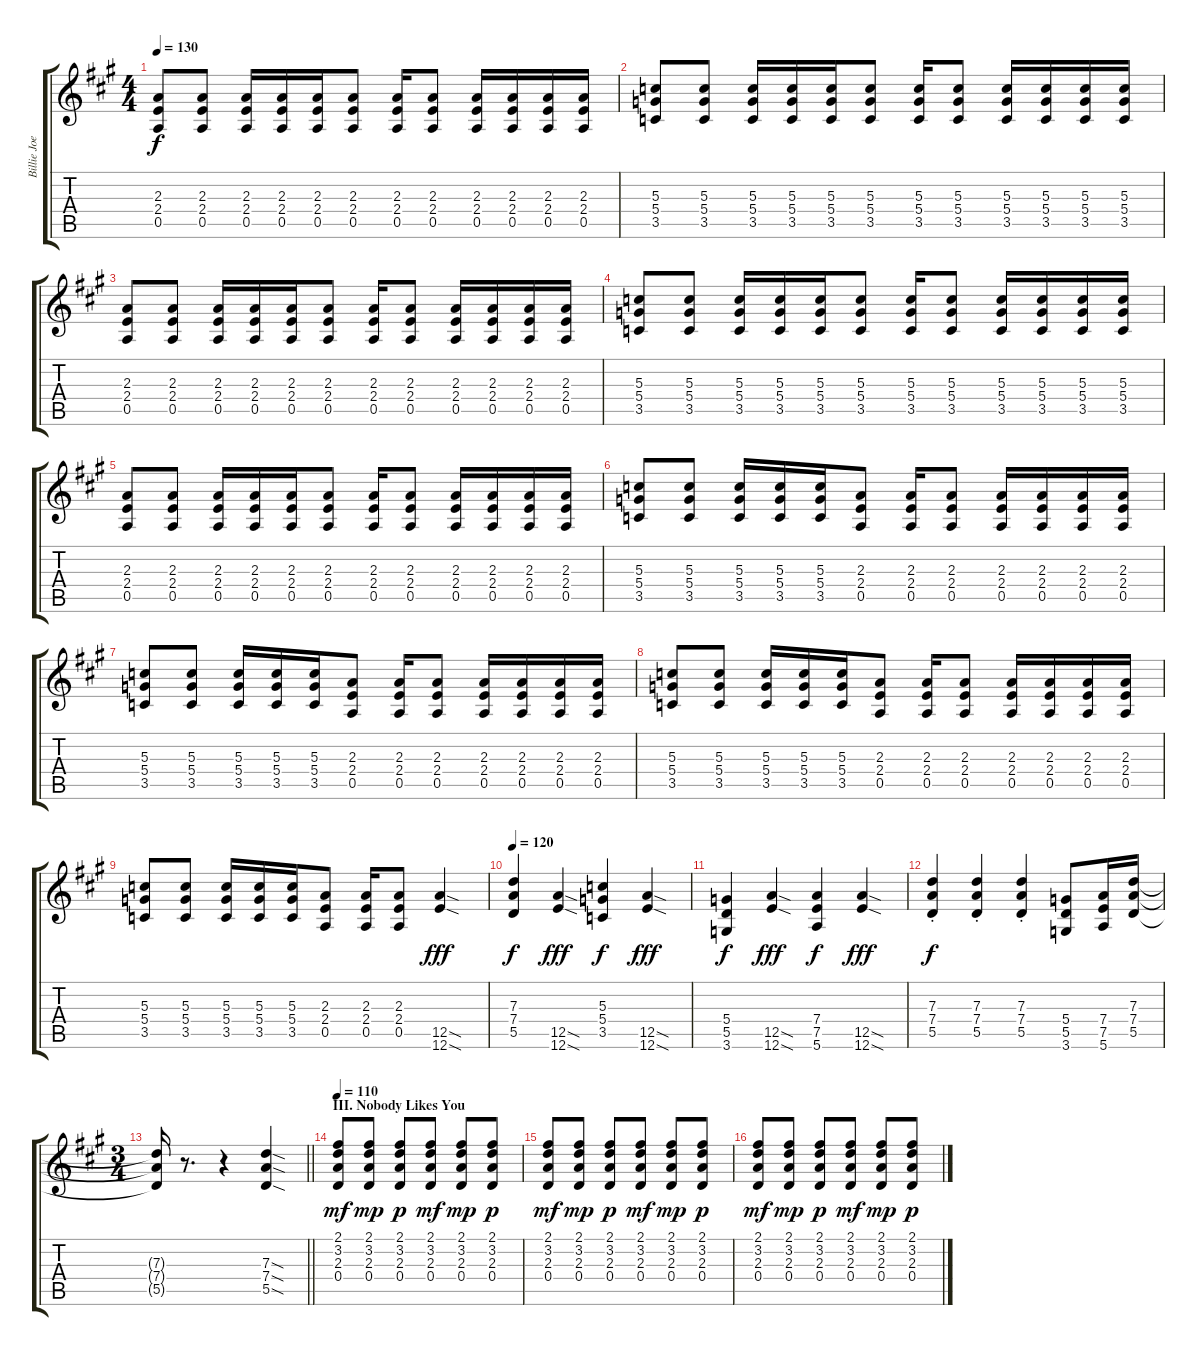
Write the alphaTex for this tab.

\track ("Billie Joe Armstrong (Rhthym Guitar)" "Billie Joe") {instrument distortionguitar}
\staff {score tabs}
\tuning (E4 B3 G3 D3 A2 E2) {hide}
\ts (4 4)
\tempo 130
\clef g2
\ks a
(2.3 2.4 0.5).8{dy f} (2.3 2.4 0.5).8 (2.3 2.4 0.5).16 (2.3 2.4 0.5).16 (2.3 2.4 0.5).16 (2.3 2.4 0.5).8 (2.3 2.4 0.5).16 (2.3 2.4 0.5).8 (2.3 2.4 0.5).16 (2.3 2.4 0.5).16 (2.3 2.4 0.5).16 (2.3 2.4 0.5).16 |
(5.3 5.4 3.5).8 (5.3 5.4 3.5).8 (5.3 5.4 3.5).16 (5.3 5.4 3.5).16 (5.3 5.4 3.5).16 (5.3 5.4 3.5).8 (5.3 5.4 3.5).16 (5.3 5.4 3.5).8 (5.3 5.4 3.5).16 (5.3 5.4 3.5).16 (5.3 5.4 3.5).16 (5.3 5.4 3.5).16 |
(2.3 2.4 0.5).8 (2.3 2.4 0.5).8 (2.3 2.4 0.5).16 (2.3 2.4 0.5).16 (2.3 2.4 0.5).16 (2.3 2.4 0.5).8 (2.3 2.4 0.5).16 (2.3 2.4 0.5).8 (2.3 2.4 0.5).16 (2.3 2.4 0.5).16 (2.3 2.4 0.5).16 (2.3 2.4 0.5).16 |
(5.3 5.4 3.5).8 (5.3 5.4 3.5).8 (5.3 5.4 3.5).16 (5.3 5.4 3.5).16 (5.3 5.4 3.5).16 (5.3 5.4 3.5).8 (5.3 5.4 3.5).16 (5.3 5.4 3.5).8 (5.3 5.4 3.5).16 (5.3 5.4 3.5).16 (5.3 5.4 3.5).16 (5.3 5.4 3.5).16 |
(2.3 2.4 0.5).8 (2.3 2.4 0.5).8 (2.3 2.4 0.5).16 (2.3 2.4 0.5).16 (2.3 2.4 0.5).16 (2.3 2.4 0.5).8 (2.3 2.4 0.5).16 (2.3 2.4 0.5).8 (2.3 2.4 0.5).16 (2.3 2.4 0.5).16 (2.3 2.4 0.5).16 (2.3 2.4 0.5).16 |
(5.3 5.4 3.5).8 (5.3 5.4 3.5).8 (5.3 5.4 3.5).16 (5.3 5.4 3.5).16 (5.3 5.4 3.5).16 (2.3 2.4 0.5).8 (2.3 2.4 0.5).16 (2.3 2.4 0.5).8 (2.3 2.4 0.5).16 (2.3 2.4 0.5).16 (2.3 2.4 0.5).16 (2.3 2.4 0.5).16 |
(5.3 5.4 3.5).8 (5.3 5.4 3.5).8 (5.3 5.4 3.5).16 (5.3 5.4 3.5).16 (5.3 5.4 3.5).16 (2.3 2.4 0.5).8 (2.3 2.4 0.5).16 (2.3 2.4 0.5).8 (2.3 2.4 0.5).16 (2.3 2.4 0.5).16 (2.3 2.4 0.5).16 (2.3 2.4 0.5).16 |
(5.3 5.4 3.5).8 (5.3 5.4 3.5).8 (5.3 5.4 3.5).16 (5.3 5.4 3.5).16 (5.3 5.4 3.5).16 (2.3 2.4 0.5).8 (2.3 2.4 0.5).16 (2.3 2.4 0.5).8 (2.3 2.4 0.5).16 (2.3 2.4 0.5).16 (2.3 2.4 0.5).16 (2.3 2.4 0.5).16 |
(5.3 5.4 3.5).8 (5.3 5.4 3.5).8 (5.3 5.4 3.5).16 (5.3 5.4 3.5).16 (5.3 5.4 3.5).16 (2.3 2.4 0.5).8 (2.3 2.4 0.5).16 (2.3 2.4 0.5).8 (12.5{sod} 12.6{sod}).4{dy fff} |
\tempo 120
(7.3 7.4 5.5).4{dy f} (12.5{sod} 12.6{sod}).4{dy fff} (5.3 5.4 3.5).4{dy f} (12.5{sod} 12.6{sod}).4{dy fff} |
(5.4 5.5 3.6).4{dy f} (12.5{sod} 12.6{sod}).4{dy fff} (7.4 7.5 5.6).4{dy f} (12.5{sod} 12.6{sod}).4{dy fff} |
(7.3{st} 7.4{st} 5.5{st}).4{dy f} (7.3{st} 7.4{st} 5.5{st}).4 (7.3{st} 7.4{st} 5.5{st}).4 (5.4 5.5 3.6).8 (7.4 7.5 5.6).16 (7.3 7.4 5.5).16 |
\ts (3 4)
\barLineRight lightlight
(7.3{t} 7.4{t} 5.5{t}).16 r.8{d} r.4 (7.3{sod} 7.4{sod} 5.5{sod}).4 |
\section ("" "III. Nobody Likes You")
\tempo 110
(2.1 3.2 2.3 0.4).8{dy mf volume 8 balance 16 instrument electricguitarclean} (2.1 3.2 2.3 0.4).8{dy mp} (2.1 3.2 2.3 0.4).8{dy p} (2.1 3.2 2.3 0.4).8{dy mf} (2.1 3.2 2.3 0.4).8{dy mp} (2.1 3.2 2.3 0.4).8{dy p} |
(2.1 3.2 2.3 0.4).8{dy mf} (2.1 3.2 2.3 0.4).8{dy mp} (2.1 3.2 2.3 0.4).8{dy p} (2.1 3.2 2.3 0.4).8{dy mf} (2.1 3.2 2.3 0.4).8{dy mp} (2.1 3.2 2.3 0.4).8{dy p} |
(2.1 3.2 2.3 0.4).8{dy mf} (2.1 3.2 2.3 0.4).8{dy mp} (2.1 3.2 2.3 0.4).8{dy p} (2.1 3.2 2.3 0.4).8{dy mf} (2.1 3.2 2.3 0.4).8{dy mp} (2.1 3.2 2.3 0.4).8{dy p}
